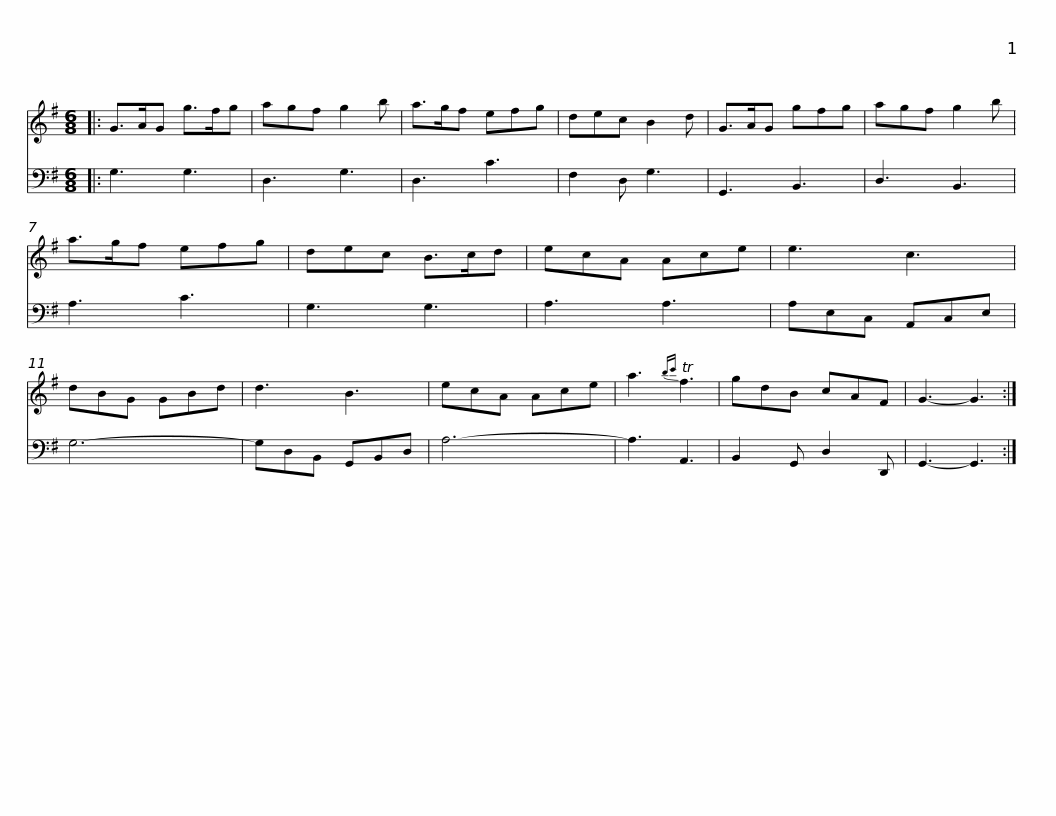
X:1
%%score 1 2
L:1/8
M:6/8
I:linebreak $
K:G
V:1 treble
V:2 bass
V:1
|: G>AG g>fg | agf g2 b | a>gf efg | dec B2 d | G>AG gfg | %5
 agf g2 b | a>gf efg |$ dec B>cd | ecA Ace | e3 c3 | %10
 dBG GBd | d3 B3 | ecA Ace | a3{bc'} Tf3 |$ gdB cAF | %15
 G3- G3 :| %16
V:2
|: G,3 G,3 | D,3 G,3 | D,3 C3 | F,2 D, G,3 | G,,3 B,,3 | %5
 D,3 B,,3 | A,3 C3 |$ G,3 G,3 | A,3 A,3 | A,E,C, A,,C,E, | %10
 G,6- | G,D,B,, G,,B,,D, | A,6- | A,3 A,,3 |$ B,,2 G,, D,2 D,, | %15
 G,,3- G,,3 :| %16
